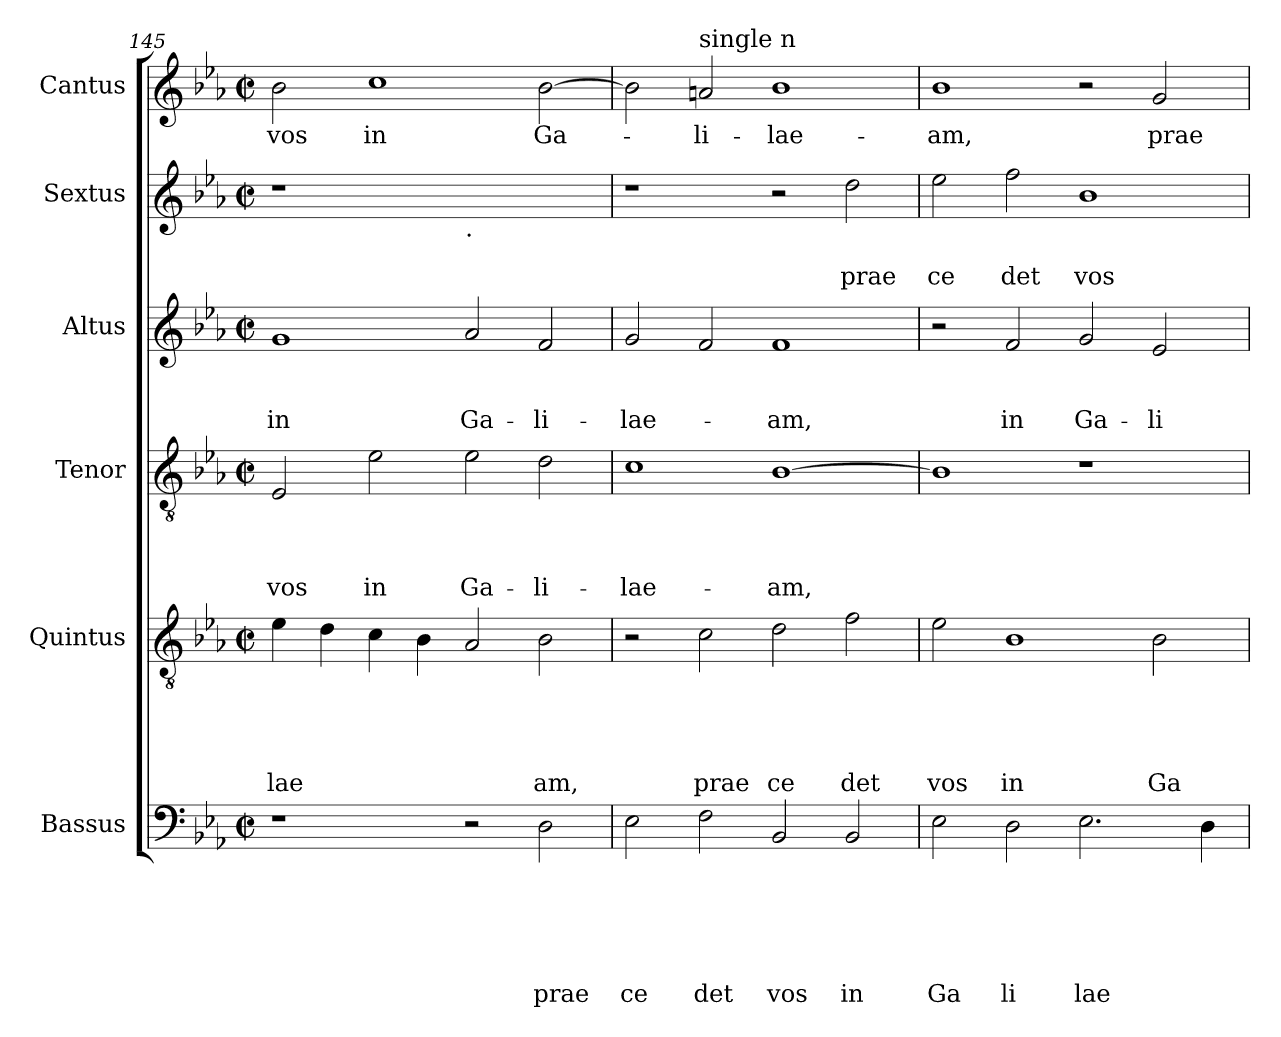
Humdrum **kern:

**kern	**text	**text	**text	**text	**text	**text	**kern	**text	**text	**text	**text	**text	**kern	**text	**text	**text	**text	**kern	**text	**text	**text	**kern	**text	**text	**kern	**text
*part6	*part6	*part6	*part6	*part6	*part6	*part6	*part5	*part5	*part5	*part5	*part5	*part5	*part4	*part4	*part4	*part4	*part4	*part3	*part3	*part3	*part3	*part2	*part2	*part2	*part1	*part1
*staff6	*staff6	*staff6	*staff6	*staff6	*staff6	*staff6	*staff5	*staff5	*staff5	*staff5	*staff5	*staff5	*staff4	*staff4	*staff4	*staff4	*staff4	*staff3	*staff3	*staff3	*staff3	*staff2	*staff2	*staff2	*staff1	*staff1
*I"Bassus	*	*	*	*	*	*	*I"Quintus	*	*	*	*	*	*I"Tenor	*	*	*	*	*I"Altus	*	*	*	*I"Sextus	*	*	*I"Cantus	*
*clefF4	*	*	*	*	*	*	*clefGv2	*	*	*	*	*	*clefGv2	*	*	*	*	*clefG2	*	*	*	*clefG2	*	*	*clefG2	*
*k[b-e-a-]	*	*	*	*	*	*	*k[b-e-a-]	*	*	*	*	*	*k[b-e-a-]	*	*	*	*	*k[b-e-a-]	*	*	*	*k[b-e-a-]	*	*	*k[b-e-a-]	*
*E-:	*	*	*	*	*	*	*E-:	*	*	*	*	*	*E-:	*	*	*	*	*E-:	*	*	*	*E-:	*	*	*E-:	*
*M2/2	*	*	*	*	*	*	*M2/2	*	*	*	*	*	*M2/2	*	*	*	*	*M2/2	*	*	*	*M2/2	*	*	*M2/2	*
*met(c|)	*	*	*	*	*	*	*met(c|)	*	*	*	*	*	*met(c|)	*	*	*	*	*met(c|)	*	*	*	*met(c|)	*	*	*met(c|)	*
=145	=145	=145	=145	=145	=145	=145	=145	=145	=145	=145	=145	=145	=145	=145	=145	=145	=145	=145	=145	=145	=145	=145	=145	=145	=145	=145
!	!	!	!	!	!	!	!	!	!	!	!	!LO:LY:b	!	!	!	!	!LO:LY:b	!	!	!	!LO:LY:b	!	!	!	!	!LO:LY:b
1r	.	.	.	.	.	.	4e-\	.	.	.	.	lae	2E-/	.	.	.	vos	1g	.	.	in	1r	.	.	2b-\	vos
.	.	.	.	.	.	.	4d\	.	.	.	.	.	.	.	.	.	.	.	.	.	.	.	.	.	.	.
!	!	!	!	!	!	!	!	!	!	!	!	!	!	!	!	!	!LO:LY:b	!	!	!	!	!	!	!	!	!LO:LY:b
.	.	.	.	.	.	.	4c\	.	.	.	.	.	2e-\	.	.	.	in	.	.	.	.	.	.	.	1cc	in
.	.	.	.	.	.	.	4B-\	.	.	.	.	.	.	.	.	.	.	.	.	.	.	.	.	.	.	.
!	!	!	!	!	!	!	!	!	!	!	!	!	!	!	!	!	!	!	!	!	!	!LO:TX:b:t=.	!	!	!	!
!	!	!	!	!	!	!	!	!	!	!	!	!	!	!	!	!	!LO:LY:b	!	!	!	!LO:LY:b	!	!	!	!	!
2r	.	.	.	.	.	.	2A-/	.	.	.	.	.	2e-\	.	.	.	Ga-	2a-/	.	.	Ga-	1ryy	.	.	.	.
!	!	!	!	!	!	!LO:LY:b	!	!	!	!	!	!LO:LY:b	!	!	!	!	!LO:LY:b	!	!	!	!LO:LY:b	!	!	!	!	!LO:LY:b
2D\	.	.	.	.	.	prae	2B-\	.	.	.	.	am,	2d\	.	.	.	-li-	2f/	.	.	-li-	.	.	.	[>2b-\	Ga-
=146	=146	=146	=146	=146	=146	=146	=146	=146	=146	=146	=146	=146	=146	=146	=146	=146	=146	=146	=146	=146	=146	=146	=146	=146	=146	=146
!	!	!	!	!	!	!LO:LY:b	!	!	!	!	!	!	!	!	!	!	!LO:LY:b	!	!	!	!LO:LY:b	!	!	!	!	!
2E-\	.	.	.	.	.	ce	2r	.	.	.	.	.	1c	.	.	.	-lae-	2g/	.	.	-lae-	1r	.	.	2b-\]	.
!	!	!	!	!	!	!	!	!	!	!	!	!	!	!	!	!	!	!	!	!	!	!	!	!	!LO:TX:a:t=single n	!
!	!	!	!	!	!	!LO:LY:b	!	!	!	!	!	!LO:LY:b	!	!	!	!	!	!	!	!	!	!	!	!	!	!LO:LY:b
2F\	.	.	.	.	.	det	2c\	.	.	.	.	prae	.	.	.	.	.	2f/	.	.	.	.	.	.	2a/	-li-
!	!	!	!	!	!	!LO:LY:b	!	!	!	!	!	!LO:LY:b	!	!	!	!	!LO:LY:b	!	!	!	!LO:LY:b	!	!	!	!	!LO:LY:b
2BB-/	.	.	.	.	.	vos	2d\	.	.	.	.	ce	[>1B-	.	.	.	-am,	1f	.	.	-am,	2r	.	.	1b-	-lae-
!	!	!	!	!	!	!LO:LY:b	!	!	!	!	!	!LO:LY:b	!	!	!	!	!	!	!	!	!	!	!	!LO:LY:b	!	!
2BB-/	.	.	.	.	.	in	2f\	.	.	.	.	det	.	.	.	.	.	.	.	.	.	2dd\	.	prae	.	.
=147	=147	=147	=147	=147	=147	=147	=147	=147	=147	=147	=147	=147	=147	=147	=147	=147	=147	=147	=147	=147	=147	=147	=147	=147	=147	=147
!	!	!	!	!	!	!LO:LY:b	!	!	!	!	!	!LO:LY:b	!	!	!	!	!	!	!	!	!	!	!	!LO:LY:b	!	!LO:LY:b
2E-\	.	.	.	.	.	Ga	2e-\	.	.	.	.	vos	1B-]	.	.	.	.	2r	.	.	.	2ee-\	.	ce	1b-	-am,
!	!	!	!	!	!	!LO:LY:b	!	!	!	!	!	!LO:LY:b	!	!	!	!	!	!	!	!	!LO:LY:b	!	!	!LO:LY:b	!	!
2D\	.	.	.	.	.	li	1B-	.	.	.	.	in	.	.	.	.	.	2f/	.	.	in	2ff\	.	det	.	.
!	!	!	!	!	!	!LO:LY:b	!	!	!	!	!	!	!	!	!	!	!	!	!	!	!LO:LY:b	!	!	!LO:LY:b	!	!
2.E-\	.	.	.	.	.	lae	.	.	.	.	.	.	1r	.	.	.	.	2g/	.	.	Ga-	1b-	.	vos	2r	.
!	!	!	!	!	!	!	!	!	!	!	!	!LO:LY:b	!	!	!	!	!	!	!	!	!LO:LY:b	!	!	!	!	!LO:LY:b
.	.	.	.	.	.	.	2B-\	.	.	.	.	Ga	.	.	.	.	.	2e-/	.	.	-li-	.	.	.	2g/	prae-
4D\	.	.	.	.	.	.	.	.	.	.	.	.	.	.	.	.	.	.	.	.	.	.	.	.	.	.
=	=	=	=	=	=	=	=	=	=	=	=	=	=	=	=	=	=	=	=	=	=	=	=	=	=	=
*-	*-	*-	*-	*-	*-	*-	*-	*-	*-	*-	*-	*-	*-	*-	*-	*-	*-	*-	*-	*-	*-	*-	*-	*-	*-	*-
